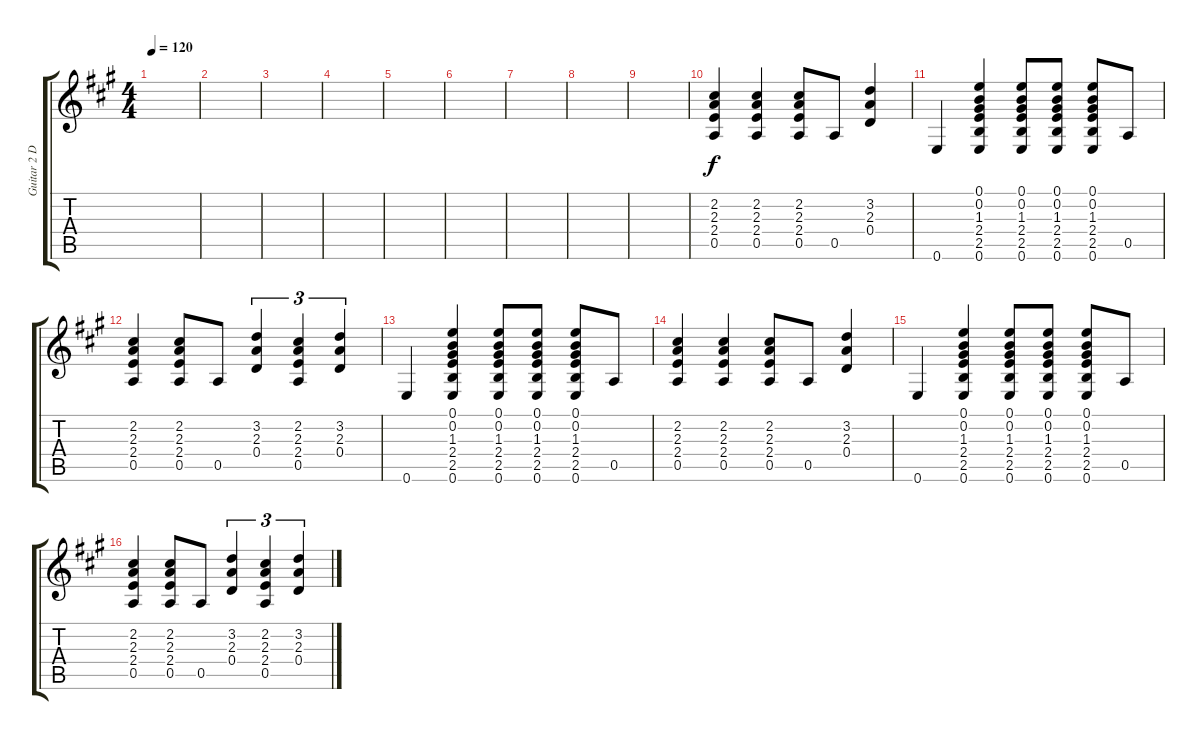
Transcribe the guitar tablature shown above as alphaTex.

\track ("Guitar 2 Double" "Guitar 2 D") {instrument acousticguitarnylon}
\staff {score tabs}
\tuning (E4 B3 G3 D3 A2 E2) {hide}
\ts (4 4)
\tempo 120
\clef g2
\ks a
|
|
|
|
|
|
|
|
|
(2.2 2.3 2.4 0.5).4 (2.2 2.3 2.4 0.5).4 (2.2 2.3 2.4 0.5).8 0.5.8 (3.2 2.3 0.4).4 |
0.6.4 (0.1 0.2 1.3 2.4 2.5 0.6).4 (0.1 0.2 1.3 2.4 2.5 0.6).8 (0.1 0.2 1.3 2.4 2.5 0.6).8 (0.1 0.2 1.3 2.4 2.5 0.6).8 0.5.8 |
(2.2 2.3 2.4 0.5).4 (2.2 2.3 2.4 0.5).8 0.5.8 (3.2 2.3 0.4).4{tu (3 2)} (2.2 2.3 2.4 0.5).4{tu (3 2)} (3.2 2.3 0.4).4{tu (3 2)} |
0.6.4 (0.1 0.2 1.3 2.4 2.5 0.6).4 (0.1 0.2 1.3 2.4 2.5 0.6).8 (0.1 0.2 1.3 2.4 2.5 0.6).8 (0.1 0.2 1.3 2.4 2.5 0.6).8 0.5.8 |
(2.2 2.3 2.4 0.5).4 (2.2 2.3 2.4 0.5).4 (2.2 2.3 2.4 0.5).8 0.5.8 (3.2 2.3 0.4).4 |
0.6.4 (0.1 0.2 1.3 2.4 2.5 0.6).4 (0.1 0.2 1.3 2.4 2.5 0.6).8 (0.1 0.2 1.3 2.4 2.5 0.6).8 (0.1 0.2 1.3 2.4 2.5 0.6).8 0.5.8 |
(2.2 2.3 2.4 0.5).4 (2.2 2.3 2.4 0.5).8 0.5.8 (3.2 2.3 0.4).4{tu (3 2)} (2.2 2.3 2.4 0.5).4{tu (3 2)} (3.2 2.3 0.4).4{tu (3 2)}
